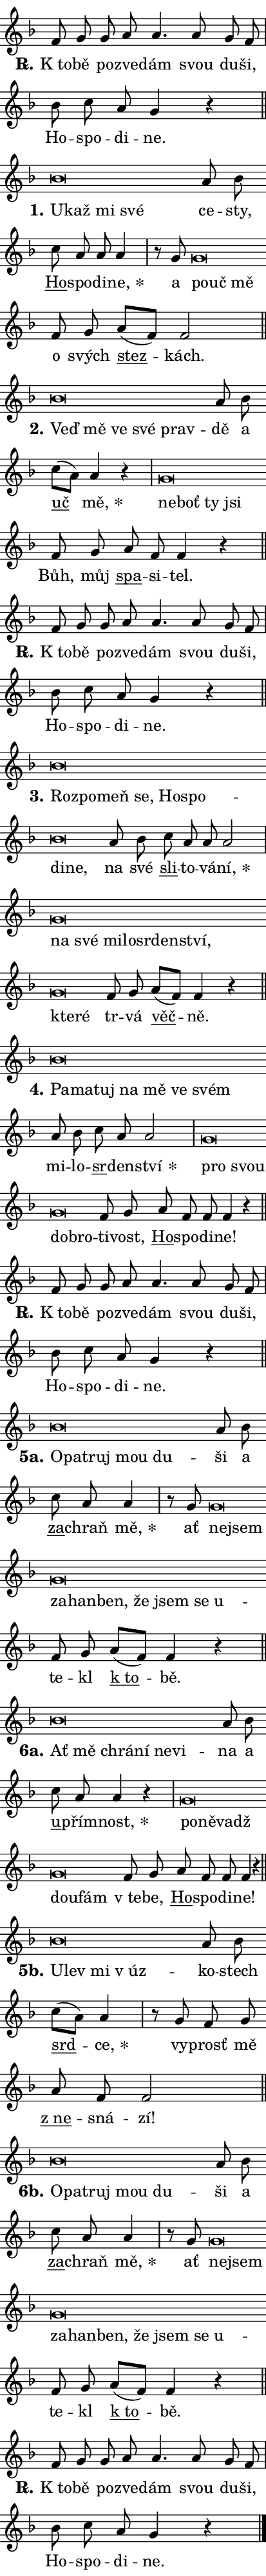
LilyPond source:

\version "2.24.0"
\header { tagline = "" }
\paper {
  indent = 0\cm
  top-margin = 0\cm
  right-margin = 0\cm
  bottom-margin = 0\cm
  left-margin = 0\cm
  paper-width = 7\cm
  page-breaking = #ly:one-page-breaking
  system-system-spacing.basic-distance = #11
  score-system-spacing.basic-distance = #11
  ragged-last = ##f
}


%% Author: Thomas Morley
%% https://lists.gnu.org/archive/html/lilypond-user/2020-05/msg00002.html
#(define (line-position grob)
"Returns position of @var[grob} in current system:
   @code{'start}, if at first time-step
   @code{'end}, if at last time-step
   @code{'middle} otherwise
"
  (let* ((col (ly:item-get-column grob))
         (ln (ly:grob-object col 'left-neighbor))
         (rn (ly:grob-object col 'right-neighbor))
         (col-to-check-left (if (ly:grob? ln) ln col))
         (col-to-check-right (if (ly:grob? rn) rn col))
         (break-dir-left
           (and
             (ly:grob-property col-to-check-left 'non-musical #f)
             (ly:item-break-dir col-to-check-left)))
         (break-dir-right
           (and
             (ly:grob-property col-to-check-right 'non-musical #f)
             (ly:item-break-dir col-to-check-right))))
        (cond ((eqv? 1 break-dir-left) 'start)
              ((eqv? -1 break-dir-right) 'end)
              (else 'middle))))

#(define (tranparent-at-line-position vctor)
  (lambda (grob)
  "Relying on @code{line-position} select the relevant enry from @var{vctor}.
Used to determine transparency,"
    (case (line-position grob)
      ((end) (not (vector-ref vctor 0)))
      ((middle) (not (vector-ref vctor 1)))
      ((start) (not (vector-ref vctor 2))))))

noteHeadBreakVisibility =
#(define-music-function (break-visibility)(vector?)
"Makes @code{NoteHead}s transparent relying on @var{break-visibility}"
#{
  \override NoteHead.transparent =
    #(tranparent-at-line-position break-visibility)
#})

#(define delete-ledgers-for-transparent-note-heads
  (lambda (grob)
    "Reads whether a @code{NoteHead} is transparent.
If so this @code{NoteHead} is removed from @code{'note-heads} from
@var{grob}, which is supposed to be @code{LedgerLineSpanner}.
As a result ledgers are not printed for this @code{NoteHead}"
    (let* ((nhds-array (ly:grob-object grob 'note-heads))
           (nhds-list
             (if (ly:grob-array? nhds-array)
                 (ly:grob-array->list nhds-array)
                 '()))
           ;; Relies on the transparent-property being done before
           ;; Staff.LedgerLineSpanner.after-line-breaking is executed.
           ;; This is fragile ...
           (to-keep
             (remove
               (lambda (nhd)
                 (ly:grob-property nhd 'transparent #f))
               nhds-list)))
      ;; TODO find a better method to iterate over grob-arrays, similiar
      ;; to filter/remove etc for lists
      ;; For now rebuilt from scratch
      (set! (ly:grob-object grob 'note-heads)  '())
      (for-each
        (lambda (nhd)
          (ly:pointer-group-interface::add-grob grob 'note-heads nhd))
        to-keep))))

hideNotes = {
  \noteHeadBreakVisibility #begin-of-line-visible
}
unHideNotes = {
  \noteHeadBreakVisibility #all-visible
}

% work-around for resetting accidentals
% https://lilypond.org/doc/v2.23/Documentation/notation/displaying-rhythms#unmetered-music
cadenzaMeasure = {
  \cadenzaOff
  \partial 1024 s1024
  \cadenzaOn
}

#(define-markup-command (accent layout props text) (markup?)
  "Underline accented syllable"
  (interpret-markup layout props
    #{\markup \override #'(offset . 4.3) \underline { #text }#}))

responsum = \markup \concat {
  "R" \hspace #-1.05 \path #0.1 #'((moveto 0 0.07) (lineto 0.9 0.8)) \hspace #0.05 "."
}

\layout {
    \context {
        \Staff
        \remove "Time_signature_engraver"
        \override LedgerLineSpanner.after-line-breaking = #delete-ledgers-for-transparent-note-heads
    }
    \context {
        \Voice {
            \override NoteHead.output-attributes = #'((class . "notehead"))
            \override Hairpin.height = #0.55
        }
    }
    \context {
        \Lyrics {
            \override StanzaNumber.output-attributes = #'((class . "stanzanumber"))
            \override LyricSpace.minimum-distance = #0.9
            \override LyricText.font-name = #"TeX Gyre Schola"
            \override LyricText.font-size = 1
            \override StanzaNumber.font-name = #"TeX Gyre Schola Bold"
            \override StanzaNumber.font-size = 1
        }
    }
}

% magnetic-lyrics.ily
%
%   written by
%     Jean Abou Samra <jean@abou-samra.fr>
%     Werner Lemberg <wl@gnu.org>
%
%   adapted by
%     Jiri Hon <jiri.hon@gmail.com>
%
% Version 2022-Apr-15

% https://www.mail-archive.com/lilypond-user@gnu.org/msg149350.html

#(define (Left_hyphen_pointer_engraver context)
   "Collect syllable-hyphen-syllable occurrences in lyrics and store
them in properties.  This engraver only looks to the left.  For
example, if the lyrics input is @code{foo -- bar}, it does the
following.

@itemize @bullet
@item
Set the @code{text} property of the @code{LyricHyphen} grob between
@q{foo} and @q{bar} to @code{foo}.

@item
Set the @code{left-hyphen} property of the @code{LyricText} grob with
text @q{foo} to the @code{LyricHyphen} grob between @q{foo} and
@q{bar}.
@end itemize

Use this auxiliary engraver in combination with the
@code{lyric-@/text::@/apply-@/magnetic-@/offset!} hook."
   (let ((hyphen #f)
         (text #f))
     (make-engraver
      (acknowledgers
       ((lyric-syllable-interface engraver grob source-engraver)
        (set! text grob)))
      (end-acknowledgers
       ((lyric-hyphen-interface engraver grob source-engraver)
        ;(when (not (grob::has-interface grob 'lyric-space-interface))
          (set! hyphen grob)));)
      ((stop-translation-timestep engraver)
       (when (and text hyphen)
         (ly:grob-set-object! text 'left-hyphen hyphen))
       (set! text #f)
       (set! hyphen #f)))))

#(define (lyric-text::apply-magnetic-offset! grob)
   "If the space between two syllables is less than the value in
property @code{LyricText@/.details@/.squash-threshold}, move the right
syllable to the left so that it gets concatenated with the left
syllable.

Use this function as a hook for
@code{LyricText@/.after-@/line-@/breaking} if the
@code{Left_@/hyphen_@/pointer_@/engraver} is active."
   (let ((hyphen (ly:grob-object grob 'left-hyphen #f)))
     (when hyphen
       (let ((left-text (ly:spanner-bound hyphen LEFT)))
         (when (grob::has-interface left-text 'lyric-syllable-interface)
           (let* ((common (ly:grob-common-refpoint grob left-text X))
                  (this-x-ext (ly:grob-extent grob common X))
                  (left-x-ext
                   (begin
                     ;; Trigger magnetism for left-text.
                     (ly:grob-property left-text 'after-line-breaking)
                     (ly:grob-extent left-text common X)))
                  ;; `delta` is the gap width between two syllables.
                  (delta (- (interval-start this-x-ext)
                            (interval-end left-x-ext)))
                  (details (ly:grob-property grob 'details))
                  (threshold (assoc-get 'squash-threshold details 0.2)))
             (when (< delta threshold)
               (let* (;; We have to manipulate the input text so that
                      ;; ligatures crossing syllable boundaries are not
                      ;; disabled.  For languages based on the Latin
                      ;; script this is essentially a beautification.
                      ;; However, for non-Western scripts it can be a
                      ;; necessity.
                      (lt (ly:grob-property left-text 'text))
                      (rt (ly:grob-property grob 'text))
                      (is-space (grob::has-interface hyphen 'lyric-space-interface))
                      (space (if is-space " " ""))
                      (space-markup (grob-interpret-markup grob " "))
                      (space-size (interval-length (ly:stencil-extent space-markup X)))
                      (extra-delta (if is-space space-size 0))
                      ;; Append new syllable.
                      (ltrt-space (if (and (string? lt) (string? rt))
                                (string-append lt space rt)
                                (make-concat-markup (list lt space rt))))
                      ;; Right-align `ltrt` to the right side.
                      (ltrt-space-markup (grob-interpret-markup
                               grob
                               (make-translate-markup
                                (cons (interval-length this-x-ext) 0)
                                (make-right-align-markup ltrt-space)))))
                 (begin
                   ;; Don't print `left-text`.
                   (ly:grob-set-property! left-text 'stencil #f)
                   ;; Set text and stencil (which holds all collected
                   ;; syllables so far) and shift it to the left.
                   (ly:grob-set-property! grob 'text ltrt-space)
                   (ly:grob-set-property! grob 'stencil ltrt-space-markup)
                   (ly:grob-translate-axis! grob (- (- delta extra-delta)) X))))))))))


#(define (lyric-hyphen::displace-bounds-first grob)
   ;; Make very sure this callback isn't triggered too early.
   (let ((left (ly:spanner-bound grob LEFT))
         (right (ly:spanner-bound grob RIGHT)))
     (ly:grob-property left 'after-line-breaking)
     (ly:grob-property right 'after-line-breaking)
     (ly:lyric-hyphen::print grob)))

squashThreshold = #0.4

\layout {
  \context {
    \Lyrics
    \consists #Left_hyphen_pointer_engraver
    \override LyricText.after-line-breaking =
      #lyric-text::apply-magnetic-offset!
    \override LyricHyphen.stencil = #lyric-hyphen::displace-bounds-first
    \override LyricText.details.squash-threshold = \squashThreshold
    \override LyricHyphen.minimum-distance = 0
    \override LyricHyphen.minimum-length = \squashThreshold
  }
}

squash = \override LyricText.details.squash-threshold = 9999
unSquash = \override LyricText.details.squash-threshold = \squashThreshold

left = \override LyricText.self-alignment-X = #LEFT
unLeft = \revert LyricText.self-alignment-X

starOffset = #(lambda (grob) 
                (let ((x_offset (ly:self-alignment-interface::aligned-on-x-parent grob)))
                  (if (= x_offset 0) 0 (+ x_offset 1.2))))

star = #(define-music-function (syllable)(string?)
"Append star separator at the end of a syllable"
#{
  \once \override LyricText.X-offset = #starOffset
  \lyricmode { \markup {
    #syllable
    \override #'((font-name . "TeX Gyre Schola Bold")) \hspace #0.2 \lower #0.65 \larger "*"
  } }
#})

starAccent = #(define-music-function (syllable)(string?)
"Append star separator at the end of a syllable and make accent"
#{
  \once \override LyricText.X-offset = #starOffset
  \lyricmode { \markup {
    \accent #syllable
    \override #'((font-name . "TeX Gyre Schola Bold")) \hspace #0.2 \lower #0.65 \larger "*"
  } }
#})

breath = #(define-music-function (syllable)(string?)
"Append breathing indicator at the end of a syllable"
#{
  \lyricmode { \markup { #syllable "+" } }
#})

optionalBreath = #(define-music-function (syllable)(string?)
"Append optional breathing indicator at the end of a syllable"
#{
  \lyricmode { \markup { #syllable "(+)" } }
#})


\score {
    <<
        \new Voice = "melody" { \cadenzaOn \key f \major \relative { f'8 g \bar "" g a a4. \bar "" a8 g f \cadenzaMeasure \bar "|" bes c a g4 r \cadenzaMeasure \bar "||" \break } }
        \new Lyrics \lyricsto "melody" { \lyricmode { \set stanza = \responsum
"K to" -- bě po -- zve -- dám svou du -- ši, Ho -- spo -- di -- ne. } }
    >>
    \layout {}
}

\score {
    <<
        \new Voice = "melody" { \cadenzaOn \key f \major \relative { bes'\breve*1/16 \hideNotes \breve*1/16 \bar "" \breve*1/16 \breve*1/16 \bar "" \unHideNotes a8 bes \bar "" c a a a4 \cadenzaMeasure \bar "|" r8 g8 g\breve*1/16 \hideNotes \breve*1/16 \breve*1/16 \bar "" \unHideNotes f8 g \bar "" a[( f)] f2 \cadenzaMeasure \bar "||" \break } }
        \new Lyrics \lyricsto "melody" { \lyricmode { \set stanza = "1."
\left U -- \squash kaž mi své \unLeft \unSquash ce -- sty, \markup \accent Ho -- spo -- di -- \star ne, a \left po -- \squash uč mě \unLeft \unSquash o svých \markup \accent stez -- kách. } }
    >>
    \layout {}
}

\score {
    <<
        \new Voice = "melody" { \cadenzaOn \key f \major \relative { bes'\breve*1/16 \hideNotes \breve*1/16 \bar "" \breve*1/16 \bar "" \breve*1/16 \breve*1/16 \bar "" \unHideNotes a8 bes \bar "" c[( a)] a4 r \cadenzaMeasure \bar "|" g\breve*1/16 \hideNotes \breve*1/16 \bar "" \breve*1/16 \breve*1/16 \bar "" \unHideNotes f8 g \bar "" a f f4 r \cadenzaMeasure \bar "||" \break } }
        \new Lyrics \lyricsto "melody" { \lyricmode { \set stanza = "2."
\left Veď \squash mě ve své prav -- \unLeft \unSquash dě a \markup \accent uč \star mě, \left ne -- \squash boť ty jsi \unLeft \unSquash Bůh, můj \markup \accent spa -- si -- tel. } }
    >>
    \layout {}
}

\score {
    <<
        \new Voice = "melody" { \cadenzaOn \key f \major \relative { f'8 g \bar "" g a a4. \bar "" a8 g f \cadenzaMeasure \bar "|" bes c a g4 r \cadenzaMeasure \bar "||" \break } }
        \new Lyrics \lyricsto "melody" { \lyricmode { \set stanza = \responsum
"K to" -- bě po -- zve -- dám svou du -- ši, Ho -- spo -- di -- ne. } }
    >>
    \layout {}
}

\score {
    <<
        \new Voice = "melody" { \cadenzaOn \key f \major \relative { bes'\breve*1/16 \hideNotes \breve*1/16 \bar "" \breve*1/16 \bar "" \breve*1/16 \bar "" \breve*1/16 \bar "" \breve*1/16 \bar "" \breve*1/16 \breve*1/16 \bar "" \unHideNotes a8 bes \bar "" c a a a2 \cadenzaMeasure \bar "|" g\breve*1/16 \hideNotes \breve*1/16 \bar "" \breve*1/16 \bar "" \breve*1/16 \bar "" \breve*1/16 \bar "" \breve*1/16 \bar "" \breve*1/16 \bar "" \breve*1/16 \breve*1/16 \bar "" \unHideNotes f8 g \bar "" a[( f)] f4 r \cadenzaMeasure \bar "||" \break } }
        \new Lyrics \lyricsto "melody" { \lyricmode { \set stanza = "3."
\left Roz -- \squash po -- meň se, Ho -- spo -- di -- ne, \unLeft \unSquash na své \markup \accent sli -- to -- vá -- \star ní, \left na \squash své mi -- lo -- sr -- den -- ství, kte -- ré \unLeft \unSquash tr -- vá \markup \accent věč -- ně. } }
    >>
    \layout {}
}

\score {
    <<
        \new Voice = "melody" { \cadenzaOn \key f \major \relative { bes'\breve*1/16 \hideNotes \breve*1/16 \bar "" \breve*1/16 \bar "" \breve*1/16 \bar "" \breve*1/16 \bar "" \breve*1/16 \breve*1/16 \bar "" \unHideNotes a8 bes \bar "" c a a2 \cadenzaMeasure \bar "|" g\breve*1/16 \hideNotes \breve*1/16 \bar "" \breve*1/16 \breve*1/16 \bar "" \unHideNotes f8 g \bar "" a f f f4 r \cadenzaMeasure \bar "||" \break } }
        \new Lyrics \lyricsto "melody" { \lyricmode { \set stanza = "4."
\left Pa -- \squash ma -- tuj na mě ve svém \unLeft \unSquash mi -- lo -- \markup \accent sr -- den -- \star ství \left pro \squash svou dob -- ro -- \unLeft \unSquash ti -- vost, \markup \accent Ho -- spo -- di -- ne! } }
    >>
    \layout {}
}

\score {
    <<
        \new Voice = "melody" { \cadenzaOn \key f \major \relative { f'8 g \bar "" g a a4. \bar "" a8 g f \cadenzaMeasure \bar "|" bes c a g4 r \cadenzaMeasure \bar "||" \break } }
        \new Lyrics \lyricsto "melody" { \lyricmode { \set stanza = \responsum
"K to" -- bě po -- zve -- dám svou du -- ši, Ho -- spo -- di -- ne. } }
    >>
    \layout {}
}

\score {
    <<
        \new Voice = "melody" { \cadenzaOn \key f \major \relative { bes'\breve*1/16 \hideNotes \breve*1/16 \bar "" \breve*1/16 \bar "" \breve*1/16 \breve*1/16 \bar "" \unHideNotes a8 bes \bar "" c a a4 \cadenzaMeasure \bar "|" r8 g g\breve*1/16 \hideNotes \breve*1/16 \bar "" \breve*1/16 \bar "" \breve*1/16 \bar "" \breve*1/16 \bar "" \breve*1/16 \bar "" \breve*1/16 \bar "" \breve*1/16 \breve*1/16 \bar "" \unHideNotes f8 g \bar "" a[( f)] f4 r \cadenzaMeasure \bar "||" \break } }
        \new Lyrics \lyricsto "melody" { \lyricmode { \set stanza = "5a."
\left O -- \squash pa -- truj mou du -- \unLeft \unSquash ši a \markup \accent za -- chraň \star mě, ať \left nej -- \squash sem za -- han -- ben, že jsem se u -- \unLeft \unSquash te -- kl \markup \accent "k to" -- bě. } }
    >>
    \layout {}
}

\score {
    <<
        \new Voice = "melody" { \cadenzaOn \key f \major \relative { bes'\breve*1/16 \hideNotes \breve*1/16 \bar "" \breve*1/16 \bar "" \breve*1/16 \bar "" \breve*1/16 \breve*1/16 \bar "" \unHideNotes a8 bes \bar "" c a a4 r \cadenzaMeasure \bar "|" g\breve*1/16 \hideNotes \breve*1/16 \bar "" \breve*1/16 \bar "" \breve*1/16 \breve*1/16 \bar "" \unHideNotes f8 g \bar "" a f f f4 r \cadenzaMeasure \bar "||" \break } }
        \new Lyrics \lyricsto "melody" { \lyricmode { \set stanza = "6a."
\left Ať \squash mě chrá -- ní ne -- vi -- \unLeft \unSquash na a \markup \accent u -- přím -- \star nost, \left po -- \squash ně -- vadž dou -- fám \unLeft \unSquash "v te" -- be, \markup \accent Ho -- spo -- di -- ne! } }
    >>
    \layout {}
}

\score {
    <<
        \new Voice = "melody" { \cadenzaOn \key f \major \relative { bes'\breve*1/16 \hideNotes \breve*1/16 \bar "" \breve*1/16 \breve*1/16 \bar "" \unHideNotes a8 bes \bar "" c[( a)] a4 \cadenzaMeasure \bar "|" r8 g f8 g \bar "" a f f2 \cadenzaMeasure \bar "||" \break } }
        \new Lyrics \lyricsto "melody" { \lyricmode { \set stanza = "5b."
\left U -- \squash lev mi "v úz" -- \unLeft \unSquash ko -- stech \markup \accent srd -- \star ce, vy -- prosť mě \markup \accent "z ne" -- sná -- zí! } }
    >>
    \layout {}
}

\score {
    <<
        \new Voice = "melody" { \cadenzaOn \key f \major \relative { bes'\breve*1/16 \hideNotes \breve*1/16 \bar "" \breve*1/16 \bar "" \breve*1/16 \breve*1/16 \bar "" \unHideNotes a8 bes \bar "" c a a4 \cadenzaMeasure \bar "|" r8 g8 g\breve*1/16 \hideNotes \breve*1/16 \bar "" \breve*1/16 \bar "" \breve*1/16 \bar "" \breve*1/16 \bar "" \breve*1/16 \bar "" \breve*1/16 \bar "" \breve*1/16 \breve*1/16 \bar "" \unHideNotes f8 g \bar "" a[( f)] f4 r \cadenzaMeasure \bar "||" \break } }
        \new Lyrics \lyricsto "melody" { \lyricmode { \set stanza = "6b."
\left O -- \squash pa -- truj mou du -- \unLeft \unSquash ši a \markup \accent za -- chraň \star mě, ať \left nej -- \squash sem za -- han -- ben, že jsem se u -- \unLeft \unSquash te -- kl \markup \accent "k to" -- bě. } }
    >>
    \layout {}
}

\score {
    <<
        \new Voice = "melody" { \cadenzaOn \key f \major \relative { f'8 g \bar "" g a a4. \bar "" a8 g f \cadenzaMeasure \bar "|" bes c a g4 r \cadenzaMeasure \bar "||" \break } \bar "|." }
        \new Lyrics \lyricsto "melody" { \lyricmode { \set stanza = \responsum
"K to" -- bě po -- zve -- dám svou du -- ši, Ho -- spo -- di -- ne. } }
    >>
    \layout {}
}
